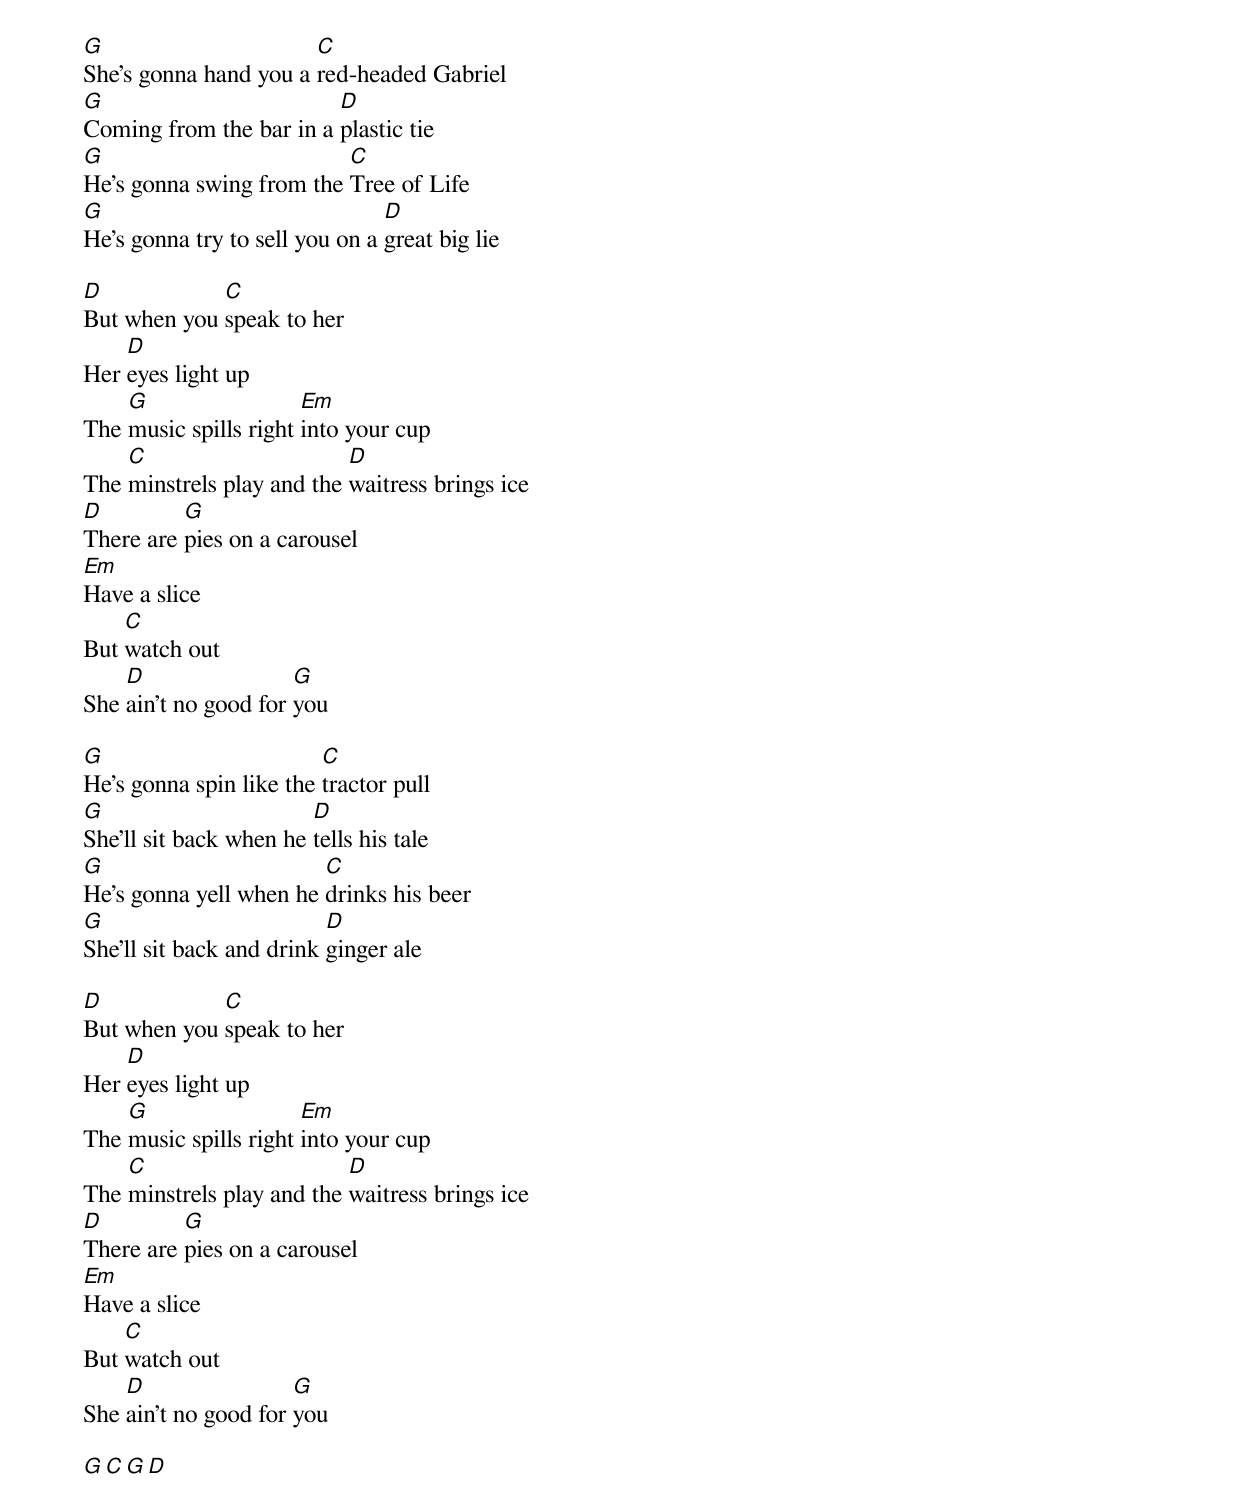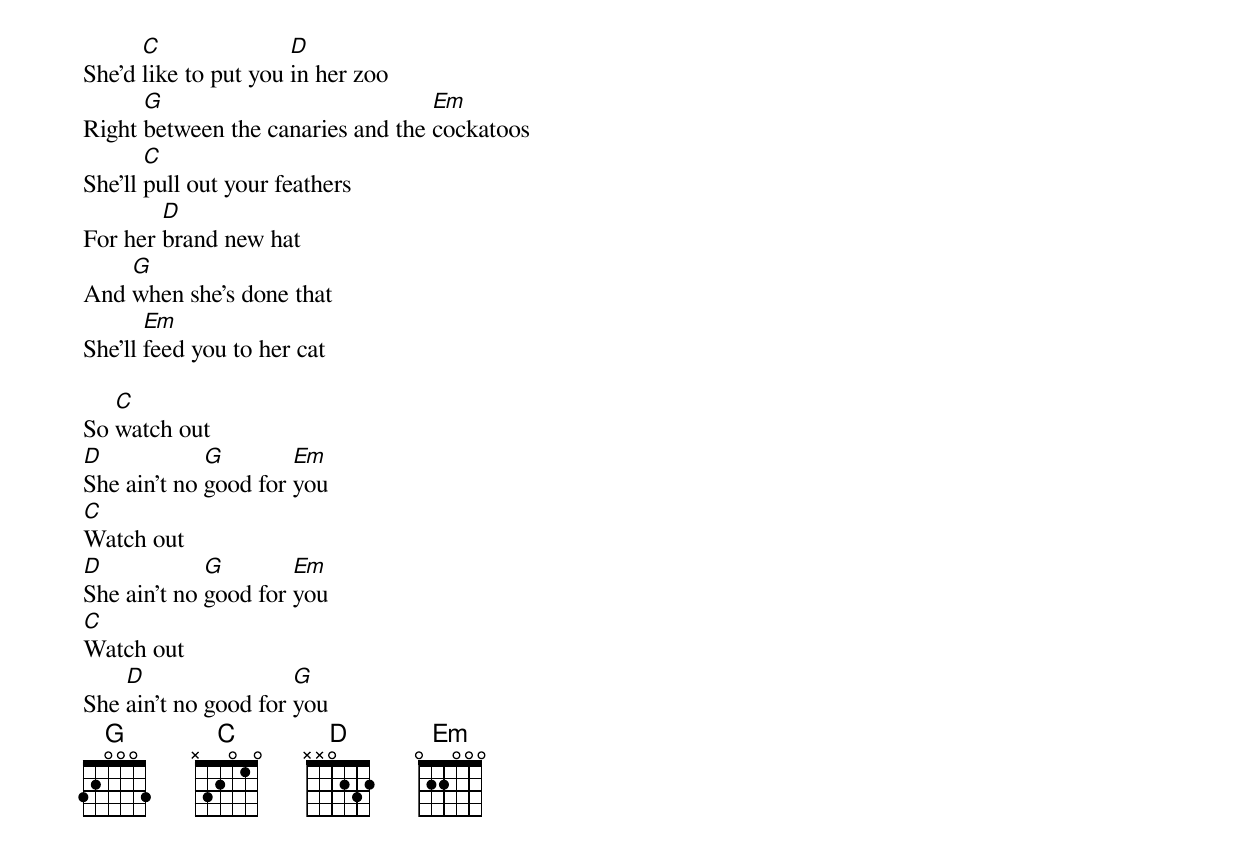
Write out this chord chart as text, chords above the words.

G                      C
She's gonna hand you a red-headed Gabriel
G                        D
Coming from the bar in a plastic tie
G                         C
He's gonna swing from the Tree of Life
G                               D
He's gonna try to sell you on a great big lie

D            C
But when you speak to her
    D
Her eyes light up
    G                  Em
The music spills right into your cup
    C                      D
The minstrels play and the waitress brings ice
D         G
There are pies on a carousel
Em
Have a slice
    C
But watch out
    D                 G
She ain't no good for you

G                        C
He's gonna spin like the tractor pull
G                       D
She'll sit back when he tells his tale
G                       C
He's gonna yell when he drinks his beer
G                         D
She'll sit back and drink ginger ale

D            C
But when you speak to her
    D
Her eyes light up
    G                  Em
The music spills right into your cup
    C                      D
The minstrels play and the waitress brings ice
D         G
There are pies on a carousel
Em
Have a slice
    C
But watch out
    D                 G
She ain't no good for you

G C G D

      C               D
She'd like to put you in her zoo
      G                            Em
Right between the canaries and the cockatoos
       C
She'll pull out your feathers
        D
For her brand new hat
    G
And when she's done that
       Em
She'll feed you to her cat

   C
So watch out
D            G        Em
She ain't no good for you
C
Watch out
D            G        Em
She ain't no good for you
C
Watch out
    D                 G
She ain't no good for you
